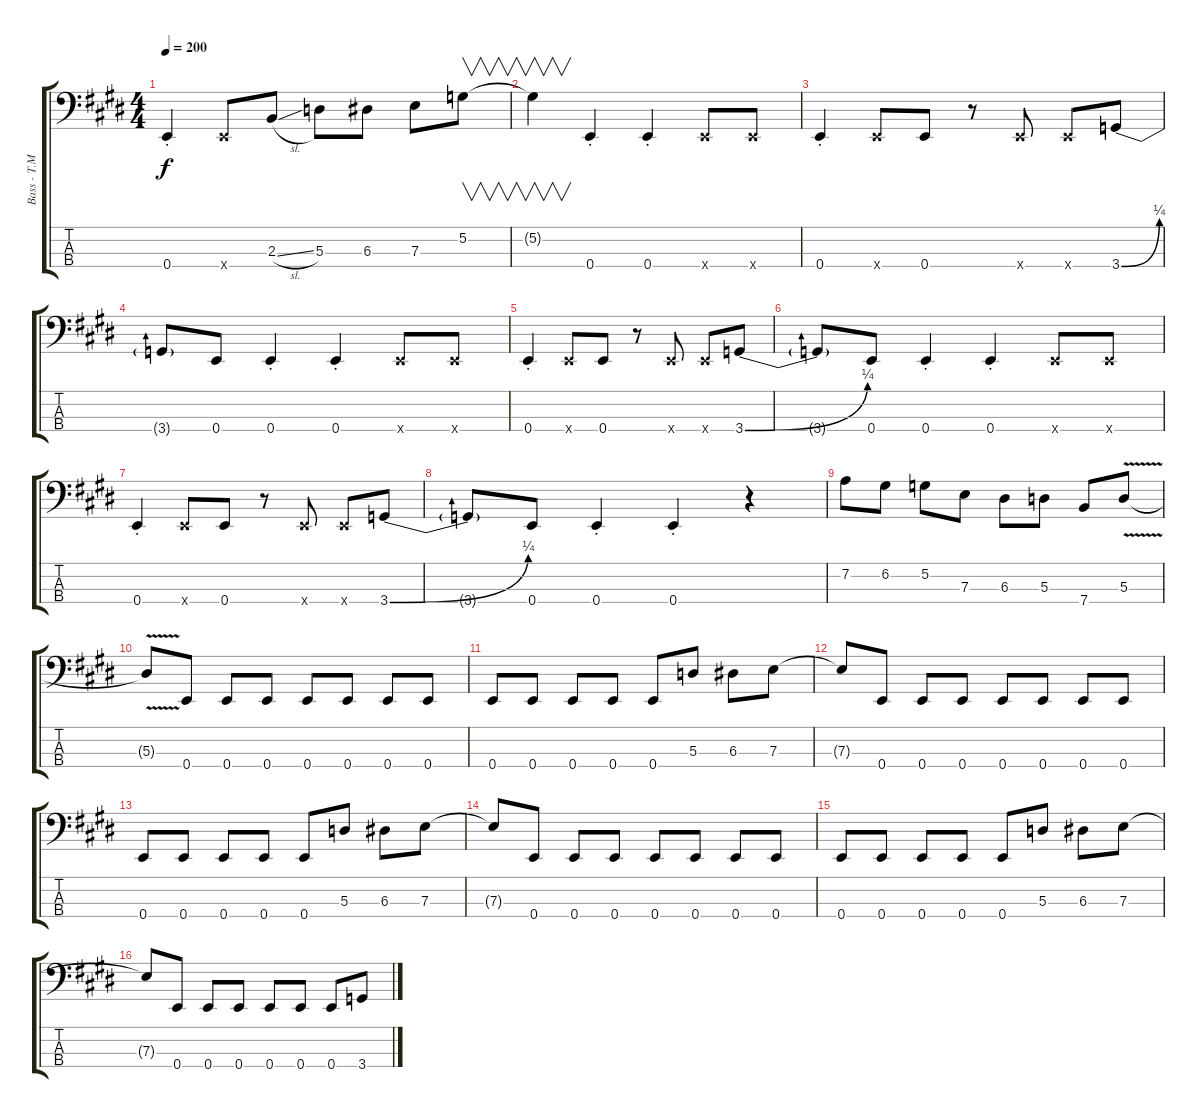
\track ("Bass - T.M. Stevens" "Bass - T.M") {instrument electricbassfinger}
\staff {score tabs}
\tuning (G2 D2 A1 E1) {hide}
\ts (4 4)
\tempo 200
\clef f4
\ks c#minor
0.4{st}.4{dy f} 0.4{x}.8 2.3{sl}.8 5.3.8 6.3.8 7.3.8 5.2.8{v} |
\ks e
5.2{t}.4{v} 0.4{st}.4 0.4{st}.4 0.4{x}.8 0.4{x}.8 |
\ks c#minor
0.4{st}.4 0.4{x}.8 0.4.8 r.8 0.4{x}.8 0.4{x}.8 3.4{be (bend 0 0 60 1)}.8 |
3.4{t}.8 0.4.8 0.4{st}.4 0.4{st}.4 0.4{x}.8 0.4{x}.8 |
0.4{st}.4 0.4{x}.8 0.4.8 r.8 0.4{x}.8 0.4{x}.8 3.4{be (bend 0 0 60 1)}.8 |
\ks e
3.4{t}.8 0.4.8 0.4{st}.4 0.4{st}.4 0.4{x}.8 0.4{x}.8 |
\ks c#minor
0.4{st}.4 0.4{x}.8 0.4.8 r.8 0.4{x}.8 0.4{x}.8 3.4{be (bend 0 0 60 1)}.8 |
3.4{t}.8 0.4.8 0.4{st}.4 0.4{st}.4 r.4 |
7.2.8 6.2.8 5.2.8 7.3.8 6.3.8 5.3.8 7.4.8 5.3{v}.8 |
\ks e
5.3{v t}.8 0.4.8 0.4.8 0.4.8 0.4.8 0.4.8 0.4.8 0.4.8 |
\ks c#minor
0.4.8 0.4.8 0.4.8 0.4.8 0.4.8 5.3.8 6.3.8 7.3.8 |
7.3{t}.8 0.4.8 0.4.8 0.4.8 0.4.8 0.4.8 0.4.8 0.4.8 |
0.4.8 0.4.8 0.4.8 0.4.8 0.4.8 5.3.8 6.3.8 7.3.8 |
\ks e
7.3{t}.8 0.4.8 0.4.8 0.4.8 0.4.8 0.4.8 0.4.8 0.4.8 |
\ks c#minor
0.4.8 0.4.8 0.4.8 0.4.8 0.4.8 5.3.8 6.3.8 7.3.8 |
7.3{t}.8 0.4.8 0.4.8 0.4.8 0.4.8 0.4.8 0.4.8 3.4{sl}.8
